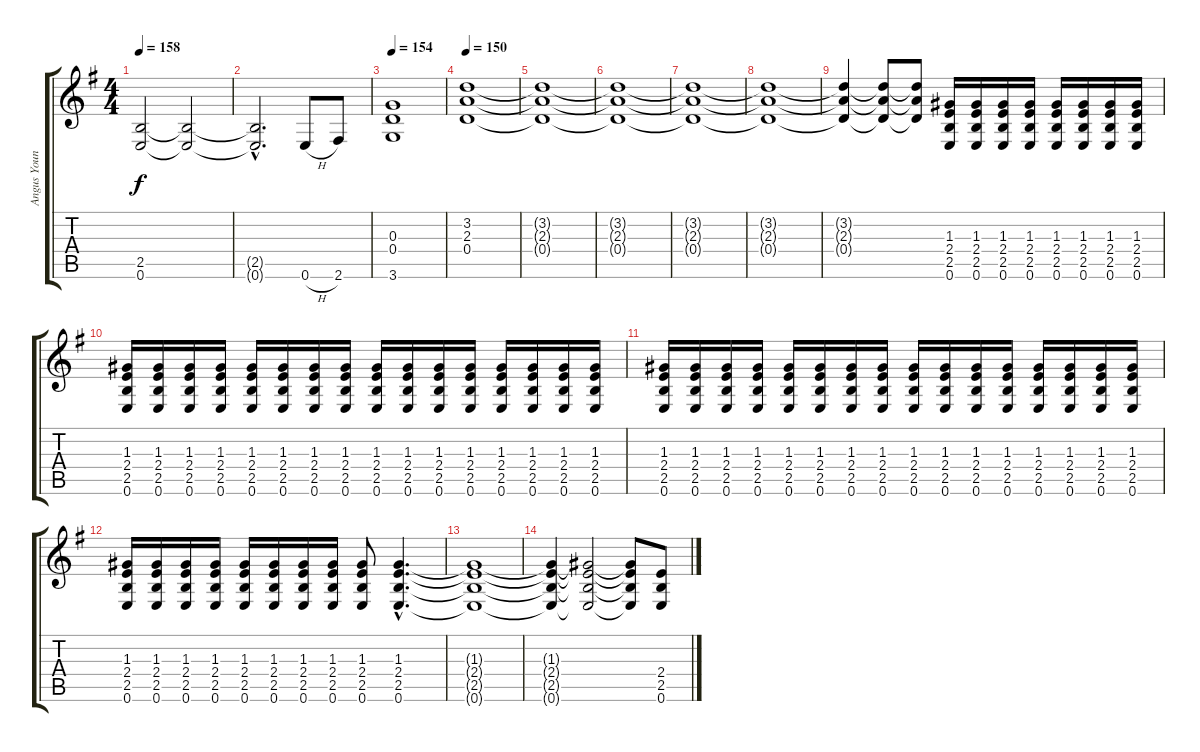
\track ("Angus Young" "Angus Youn") {instrument distortionguitar}
\staff {score tabs}
\tuning (E4 B3 G3 D3 A2 E2) {hide}
\ts (4 4)
\tempo 158
\clef g2
\ks g
(2.5 0.6).2{dy f} (2.5{t} 0.6{t}).2 |
(2.5{hac t} 0.6{hac t}).2{d} 0.6{h}.8 2.6.8 |
\tempo 154
(0.3 0.4 3.6).1 |
\tempo 150
(3.2 2.3 0.4).1 |
(3.2{t} 2.3{t} 0.4{t}).1 |
(3.2{t} 2.3{t} 0.4{t}).1 |
(3.2{t} 2.3{t} 0.4{t}).1 |
(3.2{t} 2.3{t} 0.4{t}).1 |
(3.2{t} 2.3{t} 0.4{t}).4 (3.2{t} 2.3{t} 0.4{t}).8 (3.2{t} 2.3{t} 0.4{t}).8 (1.3 2.4 2.5 0.6).16 (1.3 2.4 2.5 0.6).16 (1.3 2.4 2.5 0.6).16 (1.3 2.4 2.5 0.6).16 (1.3 2.4 2.5 0.6).16 (1.3 2.4 2.5 0.6).16 (1.3 2.4 2.5 0.6).16 (1.3 2.4 2.5 0.6).16 |
(1.3 2.4 2.5 0.6).16 (1.3 2.4 2.5 0.6).16 (1.3 2.4 2.5 0.6).16 (1.3 2.4 2.5 0.6).16 (1.3 2.4 2.5 0.6).16 (1.3 2.4 2.5 0.6).16 (1.3 2.4 2.5 0.6).16 (1.3 2.4 2.5 0.6).16 (1.3 2.4 2.5 0.6).16 (1.3 2.4 2.5 0.6).16 (1.3 2.4 2.5 0.6).16 (1.3 2.4 2.5 0.6).16 (1.3 2.4 2.5 0.6).16 (1.3 2.4 2.5 0.6).16 (1.3 2.4 2.5 0.6).16 (1.3 2.4 2.5 0.6).16 |
(1.3 2.4 2.5 0.6).16 (1.3 2.4 2.5 0.6).16 (1.3 2.4 2.5 0.6).16 (1.3 2.4 2.5 0.6).16 (1.3 2.4 2.5 0.6).16 (1.3 2.4 2.5 0.6).16 (1.3 2.4 2.5 0.6).16 (1.3 2.4 2.5 0.6).16 (1.3 2.4 2.5 0.6).16 (1.3 2.4 2.5 0.6).16 (1.3 2.4 2.5 0.6).16 (1.3 2.4 2.5 0.6).16 (1.3 2.4 2.5 0.6).16 (1.3 2.4 2.5 0.6).16 (1.3 2.4 2.5 0.6).16 (1.3 2.4 2.5 0.6).16 |
(1.3 2.4 2.5 0.6).16 (1.3 2.4 2.5 0.6).16 (1.3 2.4 2.5 0.6).16 (1.3 2.4 2.5 0.6).16 (1.3 2.4 2.5 0.6).16 (1.3 2.4 2.5 0.6).16 (1.3 2.4 2.5 0.6).16 (1.3 2.4 2.5 0.6).16 (1.3 2.4 2.5 0.6).8 (1.3{hac} 2.4{hac} 2.5{hac} 0.6{hac}).4{d} |
(1.3{t} 2.4{t} 2.5{t} 0.6{t}).1 |
(1.3{t} 2.4{t} 2.5{t} 0.6{t}).4 (1.3{t} 2.4{t} 2.5{t} 0.6{t}).2 (1.3{t} 2.4{t} 2.5{t} 0.6{t}).8 (2.4 2.5 0.6).8
